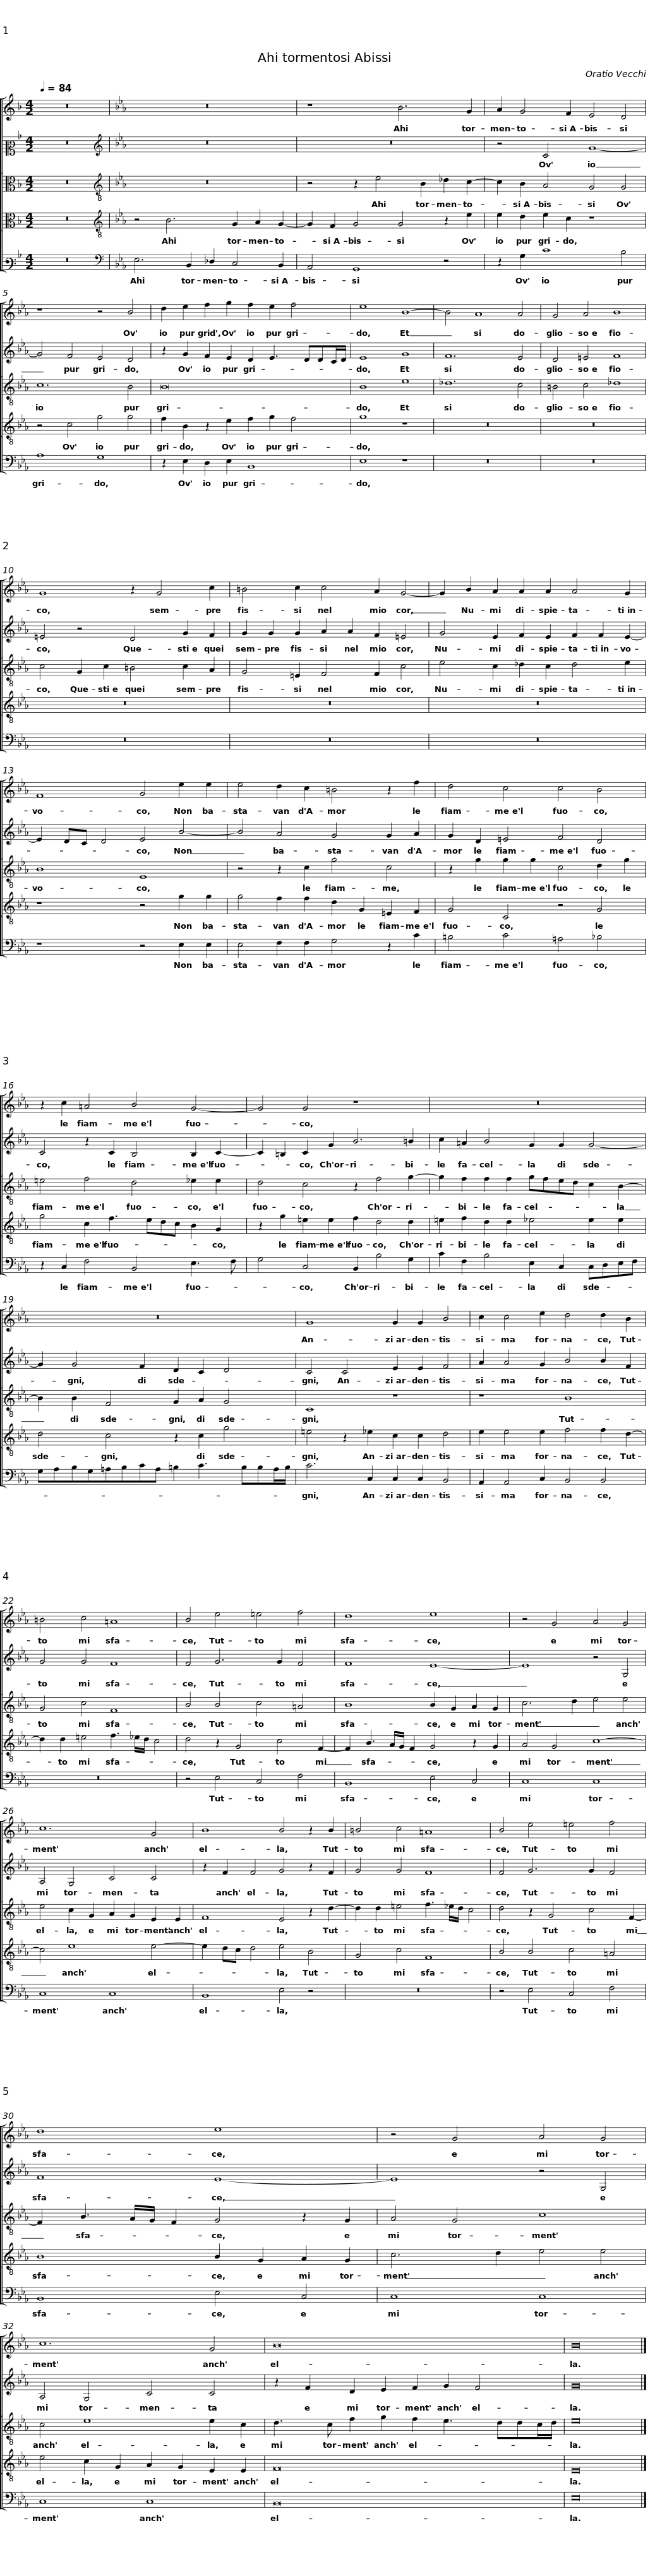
X:1
%%score [ 1 2 [ 3 4 ] 5 ]
L:1/8
Q:1/4=84
M:4/2
I:linebreak $
K:F
V:1 treble
V:2 alto2
V:3 alto
V:4 alto
V:5 bass3
V:1
 z16 |[K:Eb] z16 | z8 B6 G2 |$ A2 G4 F2 E4 D4 | z8 z4 B4 | %5
 d2 e2 f2 g2 f2 e2 f4 | e8 B8- |$ B4 A8 A4 | G4 A4 B8 | G8 z2 G4 c2 |$ %10
 =B4 c2 c4 A2 G4- | G2 B2 A2 A2 A2 A4 G2 | F8 G4 e2 e2 |$ e4 d2 c2 =B4 z2 f2 | d4 c4 c4 B4 |$ %15
 z2 c2 =A4 B4 G4- |$ G4 G4 z8 | z16 |$ z16 |$ G8 G2 G2 B4 | %20
 c2 c4 e2 d4 d2 B2 | =B4 c4 =A8 |$ B4 e4 =e4 f4 | d8 e8 | z4 G4 A4 G4 |$ %25
 c12 G4 | B8 B4 z2 B2 | =B4 c4 =A8 |$ B4 e4 =e4 f4 | d8 e8 | %30
 z4 G4 A4 G4 |$ c12 G4 | B16 | B16 |] %34
V:2
 z16 |[K:Eb][K:treble] z16 | z16 |$ z4 C4 G8- | G4 F4 E4 D4 | %5
 z2 G2 F2 E2 D2 E3 DDC/D/ | E8 G8 |$ F12 E4 | D4 =E4 F8 | =E4 z4 D4 G2 F2 |$ %10
 G2 G2 G2 A2 A2 F2 =E4 | G4 E2 F2 E2 F2 F2 E2- | E2 DC D4 E4 B4- |$ B4 A4 G4 G2 A2 | G2 D2 =E4 F4 D4 |$ %15
 C4 z2 C2 B,4 B,2 C2- |$ C2 =B,2 C2 G2 B6 =B2 | c2 =A2 B4 G2 G2 G4- |$ G2 G4 F2 D2 C2 D4 |$ C4 C4 E2 E2 F4 | %20
 A2 A4 G2 B4 B2 F2 | G4 G4 F8 |$ F4 G6 G2 F4 | F8 E8- | E8 z4 G,4 |$ %25
 A,4 G,4 C4 C4 | z2 F2 F4 G4 z2 F2 | G4 G4 F8 |$ F4 G6 G2 F4 | F8 E8- | %30
 E8 z4 G,4 |$ A,4 G,4 C4 C4 | z2 F2 D2 E2 F2 G2 F4 | G16 |] %34
V:3
 z16 |[K:Eb][K:treble-8] z16 | z4 z2 e4 B2 _d2 c2- |$ c2 B2 A4 G4 G4 | c12 B4 | %5
 B16 | B8 e8 |$ _d12 c4 | =B4 c4 _d8 | c4 G2 c2 =B4 c2 A2 |$ %10
 G4 =E2 F4 F2 c4 | e4 c2 _d2 c2 d4 e2 | B8 E8 |$ z4 z2 c2 g4 c4 | z2 g2 g2 g2 c4 d2 g2 |$ %15
 =e4 f4 d4 _e2 e2 |$ d4 c4 z2 f4 g2- | g2 f2 f2 f2 gfed c2 B2- |$ B2 B2 F4 G2 A2 G4 |$ C8 z8 | %20
 z8 B8 | G4 c4 F8 |$ B4 B4 c4 =A4 | B8 B2 G2 A2 G2 | c6 d2 e4 e4 |$ %25
 e4 c2 G2 A2 G2 E2 E2 | F8 E4 z2 d2- | d2 d2 =e4 f3 _e/d/ c4 |$ d4 z2 G4 c4 F2- | F2 B3 A/G/ F2 G4 z2 G2 | %30
 A4 G4 c8 |$ c4 e8 e2 c2 | d3 c f2 g2 f2 e3 ddc/d/ | e16 |] %34
V:4
 z16 |[K:Eb][K:treble-8] z4 B6 G2 A2 G2- | G2 F2 G4 G4 z2 e2 |$ e2 d2 e2 c2 z8 | z4 c4 g4 g4 | %5
 f2 B2 z2 e2 f2 g2 f4 | g8 z8 |$ z16 | z16 | z16 |$ %10
 z16 | z16 | z8 z4 g2 g2 |$ g4 f2 f2 d2 G2 =E2 F2 | G4 C4 z4 G4 |$ %15
 g4 c2 f3 edc B2 G2 |$ z2 g2 =e2 e2 f2 d4 d2 | =e2 f2 d2 d2 _e4 e2 e2 |$ d4 c4 z2 c2 g4 |$ =e4 z2 _e2 c2 c2 d4 | %20
 e2 e4 e2 f4 f2 d2- | d2 d2 =e4 f3 _e/d/ c4 |$ d4 z2 G4 c4 F2- | F2 B3 A/G/ F2 G4 z2 G2 | A4 G4 c8- |$ %25
 c4 e8 e4- | e2 dc d4 e4 B4 | G4 c4 F8 |$ B4 B4 c4 =A4 | B8 B2 G2 A2 G2 | %30
 c6 d2 e4 e4 |$ e4 c2 G2 A2 G2 E2 E2 | F16 | E16 |] %34
V:5
 z16 |[K:Eb][K:bass] E,6 B,,2 _D,2 C,4 B,,2 | A,,4 G,,8 z4 |$ z2 G,2 C8 B,4 | A,8 G,8 | %5
 z2 E,2 D,2 E,2 B,,8 | E,8 z8 |$ z16 | z16 | z16 |$ %10
 z16 | z16 | z8 z4 E,2 E,2 |$ E,4 F,2 F,2 G,4 z2 C2 | =B,4 C4 =A,4 _B,4 |$ %15
 z2 C,2 F,4 B,,4 E,3 F, |$ G,4 C,4 B,,2 B,4 G,2 | C2 F,2 B,4 E,2 C,2 C,D,E,F, |$ G,A,B,G,=A,B,CA, =B,2 C3 B,B,A,/B,/ |$ C6 C,2 C,2 C,2 B,,4 | %20
 A,,2 A,,4 C,2 B,,4 B,,4 | z16 |$ z4 E,4 C,4 F,4 | B,,8 E,4 C,4 | C,8 C,8 |$ %25
 C,8 C,8 | B,,8 E,4 z4 | z16 |$ z4 E,4 C,4 F,4 | B,,8 E,4 C,4 | %30
 C,8 C,8 |$ C,8 C,8 | B,,16 | E,16 |] %34
